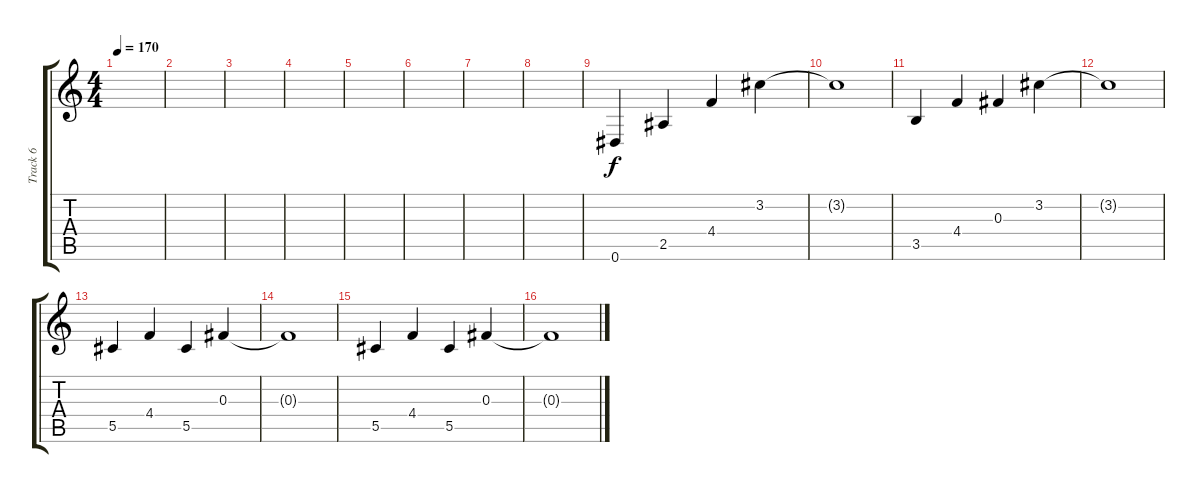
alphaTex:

\track ("Track 6" "Track 6") {instrument electricguitarclean}
\staff {score tabs}
\tuning (Eb4 Bb3 Gb3 Db3 Ab2 Eb2) {hide}
\ts (4 4)
\tempo 170
\clef g2
\ks c
|
|
|
|
|
|
|
|
0.6.4 2.5.4 4.4.4 3.2.4 |
3.2{t}.1 |
3.5.4 4.4.4 0.3.4 3.2.4 |
3.2{t}.1 |
5.5.4 4.4.4 5.5.4 0.3.4 |
0.3{t}.1 |
5.5.4 4.4.4 5.5.4 0.3.4 |
0.3{t}.1
